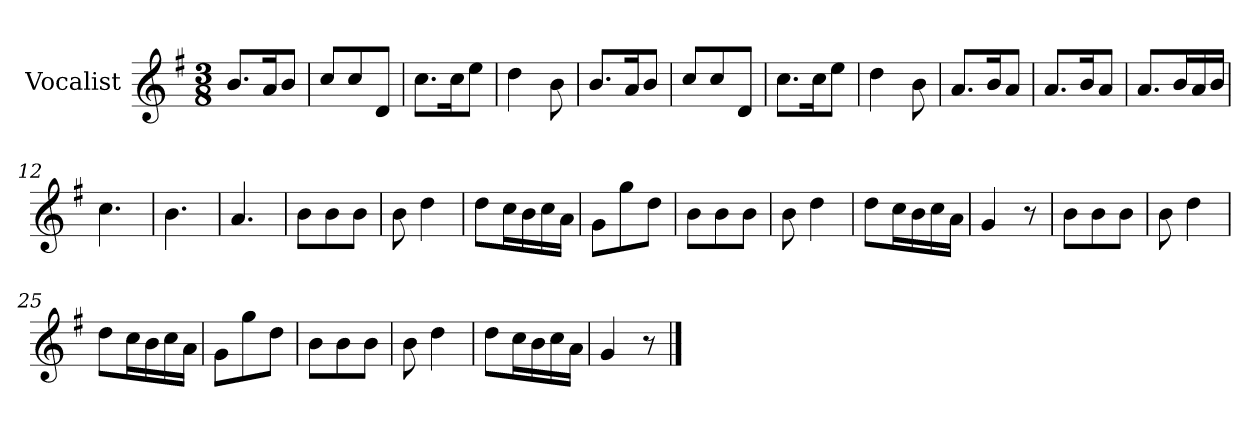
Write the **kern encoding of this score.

**kern
*part1
*staff1
*I"Vocalist
*k[f#]
*G:
*M3/8
=1
8.bL
16aK
8bJ
=2
8ccL
8cc
8dJ
=3
8.ccL
16ccK
8eeJ
=4
4dd
8b
=5
8.bL
16aK
8bJ
=6
8ccL
8cc
8dJ
=7
8.ccL
16ccK
8eeJ
=8
4dd
8b
=9
8.aL
16bK
8aJ
=10
8.aL
16bK
8aJ
=11
8.aL
16bL
16a
16bJJ
=12
4.cc
=13
4.b
=14
4.a
=15
8bL
8b
8bJ
=16
8b
4dd
=17
8ddL
16ccL
16b
16cc
16aJJ
=18
8gL
8gg
8ddJ
=19
8bL
8b
8bJ
=20
8b
4dd
=21
8ddL
16ccL
16b
16cc
16aJJ
=22
4g
8r
=23
8bL
8b
8bJ
=24
8b
4dd
=25
8ddL
16ccL
16b
16cc
16aJJ
=26
8gL
8gg
8ddJ
=27
8bL
8b
8bJ
=28
8b
4dd
=29
8ddL
16ccL
16b
16cc
16aJJ
=30
4g
8r
==
*-
